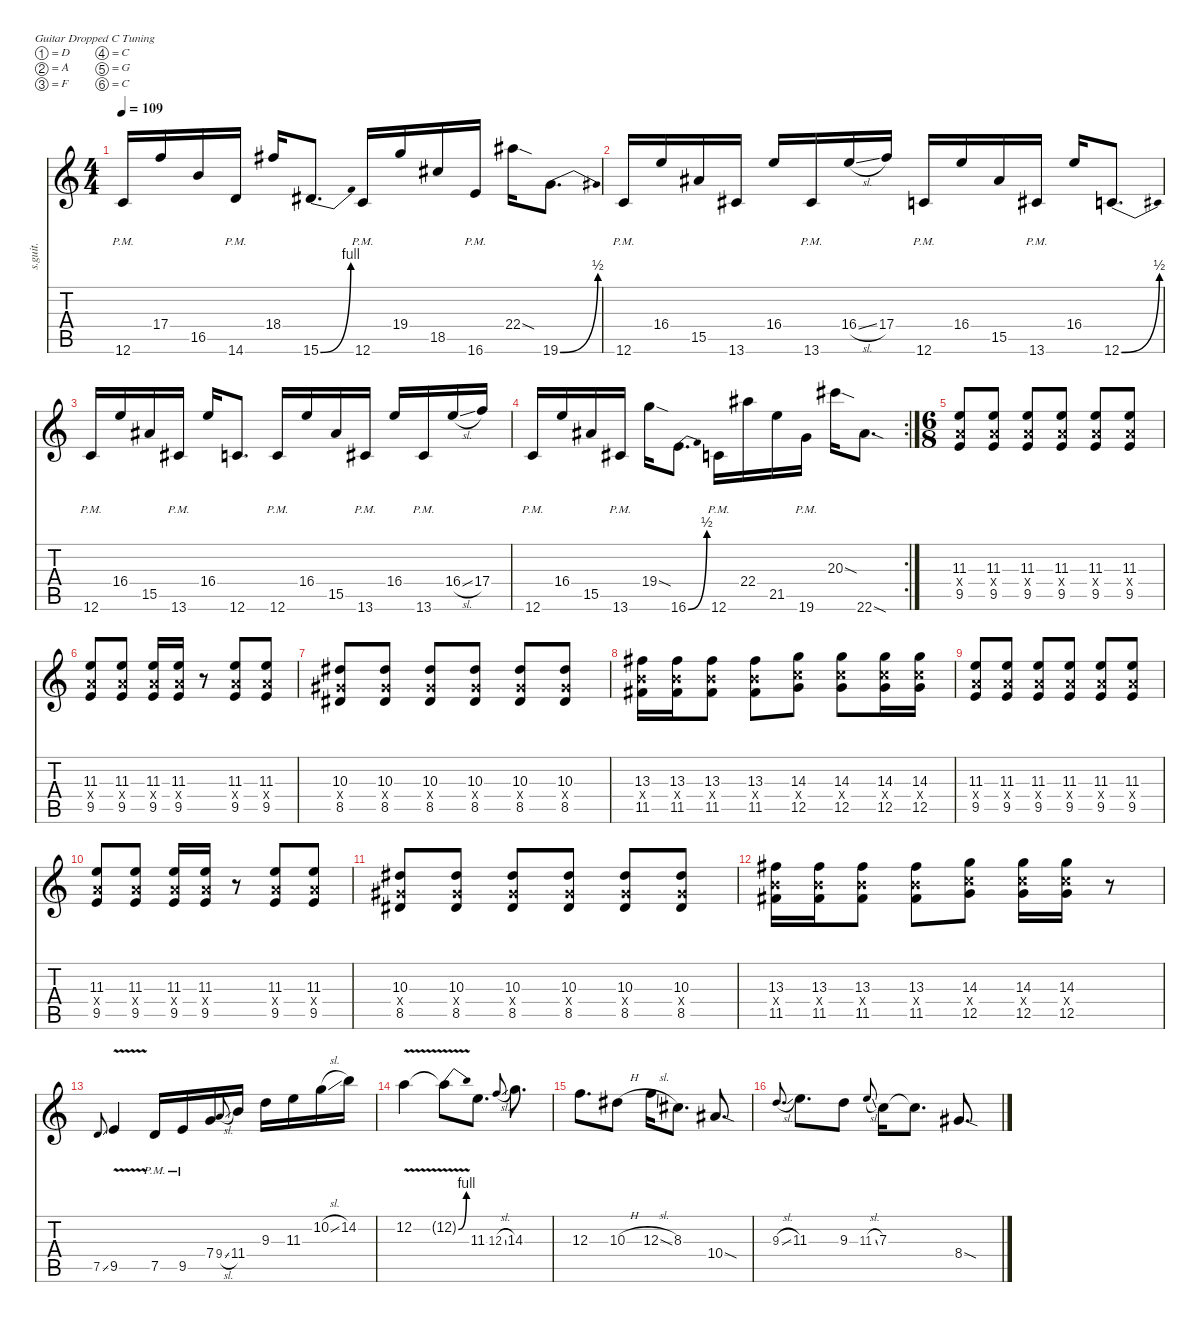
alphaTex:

\defaultSystemsLayout 4
\hideDynamics
\bracketExtendMode nobrackets
\track ("Lead" "s.guit.") {instrument distortionguitar}
\staff {score tabs}
\tuning (D4 A3 F3 C3 G2 C2)
\ts (4 4)
\tempo 109
\clef g2
\ks c
12.6{pm}.16{lyrics (0 "") lyrics (1 "") lyrics (2 "") lyrics (3 "") lyrics (4 "") dy mf} 17.4.16{lyrics (0 "") lyrics (1 "") lyrics (2 "") lyrics (3 "") lyrics (4 "")} 16.5.16{lyrics (0 "") lyrics (1 "") lyrics (2 "") lyrics (3 "") lyrics (4 "")} 14.6{pm}.16{lyrics (0 "") lyrics (1 "") lyrics (2 "") lyrics (3 "") lyrics (4 "")} 18.4{acc #}.16{lyrics (0 "") lyrics (1 "") lyrics (2 "") lyrics (3 "") lyrics (4 "")} 15.6{be (bend 0 0 60 4) acc #}.8{d lyrics (0 "") lyrics (1 "") lyrics (2 "") lyrics (3 "") lyrics (4 "")} 12.6{pm}.16{lyrics (0 "") lyrics (1 "") lyrics (2 "") lyrics (3 "") lyrics (4 "")} 19.4.16{lyrics (0 "") lyrics (1 "") lyrics (2 "") lyrics (3 "") lyrics (4 "")} 18.5{acc #}.16{lyrics (0 "") lyrics (1 "") lyrics (2 "") lyrics (3 "") lyrics (4 "")} 16.6{pm}.16{lyrics (0 "") lyrics (1 "") lyrics (2 "") lyrics (3 "") lyrics (4 "")} 22.4{sod acc #}.16{lyrics (0 "") lyrics (1 "") lyrics (2 "") lyrics (3 "") lyrics (4 "")} 19.6{be (bend 0 0 60 2)}.8{d lyrics (0 "") lyrics (1 "") lyrics (2 "") lyrics (3 "") lyrics (4 "")} |
12.6{pm}.16{lyrics (0 "") lyrics (1 "") lyrics (2 "") lyrics (3 "") lyrics (4 "")} 16.4.16{lyrics (0 "") lyrics (1 "") lyrics (2 "") lyrics (3 "") lyrics (4 "")} 15.5{acc #}.16{lyrics (0 "") lyrics (1 "") lyrics (2 "") lyrics (3 "") lyrics (4 "")} 13.6{acc #}.16{lyrics (0 "") lyrics (1 "") lyrics (2 "") lyrics (3 "") lyrics (4 "")} 16.4.16{lyrics (0 "") lyrics (1 "") lyrics (2 "") lyrics (3 "") lyrics (4 "")} 13.6{pm acc #}.16{lyrics (0 "") lyrics (1 "") lyrics (2 "") lyrics (3 "") lyrics (4 "")} 16.4{sl}.16{lyrics (0 "") lyrics (1 "") lyrics (2 "") lyrics (3 "") lyrics (4 "")} 17.4.16{lyrics (0 "") lyrics (1 "") lyrics (2 "") lyrics (3 "") lyrics (4 "")} 12.6{pm}.16{lyrics (0 "") lyrics (1 "") lyrics (2 "") lyrics (3 "") lyrics (4 "")} 16.4.16{lyrics (0 "") lyrics (1 "") lyrics (2 "") lyrics (3 "") lyrics (4 "")} 15.5{acc #}.16{lyrics (0 "") lyrics (1 "") lyrics (2 "") lyrics (3 "") lyrics (4 "")} 13.6{pm acc #}.16{lyrics (0 "") lyrics (1 "") lyrics (2 "") lyrics (3 "") lyrics (4 "")} 16.4.16{lyrics (0 "") lyrics (1 "") lyrics (2 "") lyrics (3 "") lyrics (4 "")} 12.6{be (bend 0 0 60 2)}.8{d lyrics (0 "") lyrics (1 "") lyrics (2 "") lyrics (3 "") lyrics (4 "")} |
12.6{pm}.16{lyrics (0 "") lyrics (1 "") lyrics (2 "") lyrics (3 "") lyrics (4 "")} 16.4.16{lyrics (0 "") lyrics (1 "") lyrics (2 "") lyrics (3 "") lyrics (4 "")} 15.5{acc #}.16{lyrics (0 "") lyrics (1 "") lyrics (2 "") lyrics (3 "") lyrics (4 "")} 13.6{pm acc #}.16{lyrics (0 "") lyrics (1 "") lyrics (2 "") lyrics (3 "") lyrics (4 "")} 16.4.16{lyrics (0 "") lyrics (1 "") lyrics (2 "") lyrics (3 "") lyrics (4 "")} 12.6.8{d lyrics (0 "") lyrics (1 "") lyrics (2 "") lyrics (3 "") lyrics (4 "")} 12.6{pm}.16{lyrics (0 "") lyrics (1 "") lyrics (2 "") lyrics (3 "") lyrics (4 "")} 16.4.16{lyrics (0 "") lyrics (1 "") lyrics (2 "") lyrics (3 "") lyrics (4 "")} 15.5{acc #}.16{lyrics (0 "") lyrics (1 "") lyrics (2 "") lyrics (3 "") lyrics (4 "")} 13.6{pm acc #}.16{lyrics (0 "") lyrics (1 "") lyrics (2 "") lyrics (3 "") lyrics (4 "")} 16.4.16{lyrics (0 "") lyrics (1 "") lyrics (2 "") lyrics (3 "") lyrics (4 "")} 13.6{pm acc #}.16{lyrics (0 "") lyrics (1 "") lyrics (2 "") lyrics (3 "") lyrics (4 "")} 16.4{sl}.16{lyrics (0 "") lyrics (1 "") lyrics (2 "") lyrics (3 "") lyrics (4 "")} 17.4.16{lyrics (0 "") lyrics (1 "") lyrics (2 "") lyrics (3 "") lyrics (4 "")} |
\rc 2
12.6{pm}.16{lyrics (0 "") lyrics (1 "") lyrics (2 "") lyrics (3 "") lyrics (4 "")} 16.4.16{lyrics (0 "") lyrics (1 "") lyrics (2 "") lyrics (3 "") lyrics (4 "")} 15.5{acc #}.16{lyrics (0 "") lyrics (1 "") lyrics (2 "") lyrics (3 "") lyrics (4 "")} 13.6{pm acc #}.16{lyrics (0 "") lyrics (1 "") lyrics (2 "") lyrics (3 "") lyrics (4 "")} 19.4{sod}.16{lyrics (0 "") lyrics (1 "") lyrics (2 "") lyrics (3 "") lyrics (4 "")} 16.6{be (bend 0 0 60 2)}.8{d lyrics (0 "") lyrics (1 "") lyrics (2 "") lyrics (3 "") lyrics (4 "")} 12.6{pm}.16{lyrics (0 "") lyrics (1 "") lyrics (2 "") lyrics (3 "") lyrics (4 "")} 22.4{acc #}.16{lyrics (0 "") lyrics (1 "") lyrics (2 "") lyrics (3 "") lyrics (4 "")} 21.5.16{lyrics (0 "") lyrics (1 "") lyrics (2 "") lyrics (3 "") lyrics (4 "")} 19.6{pm}.16{lyrics (0 "") lyrics (1 "") lyrics (2 "") lyrics (3 "") lyrics (4 "")} 20.3{sod acc #}.16{lyrics (0 "") lyrics (1 "") lyrics (2 "") lyrics (3 "") lyrics (4 "")} 22.6{sod acc #}.8{d lyrics (0 "") lyrics (1 "") lyrics (2 "") lyrics (3 "") lyrics (4 "")} |
\ts (6 8)
\beaming (8 2 2 2 2)
(11.3 9.5 9.4{x}).8{lyrics (0 "") lyrics (1 "") lyrics (2 "") lyrics (3 "") lyrics (4 "")} (11.3 9.5 9.4{x}).8{lyrics (0 "") lyrics (1 "") lyrics (2 "") lyrics (3 "") lyrics (4 "")} (11.3 9.5 9.4{x}).8{lyrics (0 "") lyrics (1 "") lyrics (2 "") lyrics (3 "") lyrics (4 "")} (11.3 9.5 9.4{x}).8{lyrics (0 "") lyrics (1 "") lyrics (2 "") lyrics (3 "") lyrics (4 "")} (11.3 9.5 9.4{x}).8{lyrics (0 "") lyrics (1 "") lyrics (2 "") lyrics (3 "") lyrics (4 "")} (11.3 9.5 9.4{x}).8{lyrics (0 "") lyrics (1 "") lyrics (2 "") lyrics (3 "") lyrics (4 "")} |
(11.3 9.5 9.4{x}).8{lyrics (0 "") lyrics (1 "") lyrics (2 "") lyrics (3 "") lyrics (4 "")} (11.3 9.5 9.4{x}).8{lyrics (0 "") lyrics (1 "") lyrics (2 "") lyrics (3 "") lyrics (4 "")} (11.3 9.5 9.4{x}).16{lyrics (0 "") lyrics (1 "") lyrics (2 "") lyrics (3 "") lyrics (4 "")} (11.3 9.5 9.4{x}).16{lyrics (0 "") lyrics (1 "") lyrics (2 "") lyrics (3 "") lyrics (4 "")} r.8 (11.3 9.5 9.4{x}).8{lyrics (0 "") lyrics (1 "") lyrics (2 "") lyrics (3 "") lyrics (4 "")} (11.3 9.5 9.4{x}).8{lyrics (0 "") lyrics (1 "") lyrics (2 "") lyrics (3 "") lyrics (4 "")} |
(10.3{acc #} 8.5{acc #} 8.4{x acc #}).8{lyrics (0 "") lyrics (1 "") lyrics (2 "") lyrics (3 "") lyrics (4 "")} (10.3{acc #} 8.5{acc #} 8.4{x acc #}).8{lyrics (0 "") lyrics (1 "") lyrics (2 "") lyrics (3 "") lyrics (4 "")} (10.3{acc #} 8.5{acc #} 8.4{x acc #}).8{lyrics (0 "") lyrics (1 "") lyrics (2 "") lyrics (3 "") lyrics (4 "")} (10.3{acc #} 8.5{acc #} 8.4{x acc #}).8{lyrics (0 "") lyrics (1 "") lyrics (2 "") lyrics (3 "") lyrics (4 "")} (10.3{acc #} 8.5{acc #} 8.4{x acc #}).8{lyrics (0 "") lyrics (1 "") lyrics (2 "") lyrics (3 "") lyrics (4 "")} (10.3{acc #} 8.5{acc #} 8.4{x acc #}).8{lyrics (0 "") lyrics (1 "") lyrics (2 "") lyrics (3 "") lyrics (4 "")} |
(13.3{acc #} 11.5{acc #} 11.4{x}).16{lyrics (0 "") lyrics (1 "") lyrics (2 "") lyrics (3 "") lyrics (4 "")} (13.3{acc #} 11.5{acc #} 11.4{x}).16{lyrics (0 "") lyrics (1 "") lyrics (2 "") lyrics (3 "") lyrics (4 "")} (13.3{acc #} 11.5{acc #} 11.4{x}).8{lyrics (0 "") lyrics (1 "") lyrics (2 "") lyrics (3 "") lyrics (4 "")} (13.3{acc #} 11.5{acc #} 11.4{x}).8{lyrics (0 "") lyrics (1 "") lyrics (2 "") lyrics (3 "") lyrics (4 "")} (14.3 12.5 12.4{x}).8{lyrics (0 "") lyrics (1 "") lyrics (2 "") lyrics (3 "") lyrics (4 "")} (14.3 12.5 12.4{x}).8{lyrics (0 "") lyrics (1 "") lyrics (2 "") lyrics (3 "") lyrics (4 "")} (14.3 12.5 12.4{x}).16{lyrics (0 "") lyrics (1 "") lyrics (2 "") lyrics (3 "") lyrics (4 "")} (14.3 12.5 12.4{x}).16{lyrics (0 "") lyrics (1 "") lyrics (2 "") lyrics (3 "") lyrics (4 "")} |
(11.3 9.5 9.4{x}).8{lyrics (0 "") lyrics (1 "") lyrics (2 "") lyrics (3 "") lyrics (4 "")} (11.3 9.5 9.4{x}).8{lyrics (0 "") lyrics (1 "") lyrics (2 "") lyrics (3 "") lyrics (4 "")} (11.3 9.5 9.4{x}).8{lyrics (0 "") lyrics (1 "") lyrics (2 "") lyrics (3 "") lyrics (4 "")} (11.3 9.5 9.4{x}).8{lyrics (0 "") lyrics (1 "") lyrics (2 "") lyrics (3 "") lyrics (4 "")} (11.3 9.5 9.4{x}).8{lyrics (0 "") lyrics (1 "") lyrics (2 "") lyrics (3 "") lyrics (4 "")} (11.3 9.5 9.4{x}).8{lyrics (0 "") lyrics (1 "") lyrics (2 "") lyrics (3 "") lyrics (4 "")} |
(11.3 9.5 9.4{x}).8{lyrics (0 "") lyrics (1 "") lyrics (2 "") lyrics (3 "") lyrics (4 "")} (11.3 9.5 9.4{x}).8{lyrics (0 "") lyrics (1 "") lyrics (2 "") lyrics (3 "") lyrics (4 "")} (11.3 9.5 9.4{x}).16{lyrics (0 "") lyrics (1 "") lyrics (2 "") lyrics (3 "") lyrics (4 "")} (11.3 9.5 9.4{x}).16{lyrics (0 "") lyrics (1 "") lyrics (2 "") lyrics (3 "") lyrics (4 "")} r.8 (11.3 9.5 9.4{x}).8{lyrics (0 "") lyrics (1 "") lyrics (2 "") lyrics (3 "") lyrics (4 "")} (11.3 9.5 9.4{x}).8{lyrics (0 "") lyrics (1 "") lyrics (2 "") lyrics (3 "") lyrics (4 "")} |
(10.3{acc #} 8.5{acc #} 8.4{x acc #}).8{lyrics (0 "") lyrics (1 "") lyrics (2 "") lyrics (3 "") lyrics (4 "")} (10.3{acc #} 8.5{acc #} 8.4{x acc #}).8{lyrics (0 "") lyrics (1 "") lyrics (2 "") lyrics (3 "") lyrics (4 "")} (10.3{acc #} 8.5{acc #} 8.4{x acc #}).8{lyrics (0 "") lyrics (1 "") lyrics (2 "") lyrics (3 "") lyrics (4 "")} (10.3{acc #} 8.5{acc #} 8.4{x acc #}).8{lyrics (0 "") lyrics (1 "") lyrics (2 "") lyrics (3 "") lyrics (4 "")} (10.3{acc #} 8.5{acc #} 8.4{x acc #}).8{lyrics (0 "") lyrics (1 "") lyrics (2 "") lyrics (3 "") lyrics (4 "")} (10.3{acc #} 8.5{acc #} 8.4{x acc #}).8{lyrics (0 "") lyrics (1 "") lyrics (2 "") lyrics (3 "") lyrics (4 "")} |
(13.3{acc #} 11.5{acc #} 11.4{x}).16{lyrics (0 "") lyrics (1 "") lyrics (2 "") lyrics (3 "") lyrics (4 "")} (13.3{acc #} 11.5{acc #} 11.4{x}).16{lyrics (0 "") lyrics (1 "") lyrics (2 "") lyrics (3 "") lyrics (4 "")} (13.3{acc #} 11.5{acc #} 11.4{x}).8{lyrics (0 "") lyrics (1 "") lyrics (2 "") lyrics (3 "") lyrics (4 "")} (13.3{acc #} 11.5{acc #} 11.4{x}).8{lyrics (0 "") lyrics (1 "") lyrics (2 "") lyrics (3 "") lyrics (4 "")} (14.3 12.5 12.4{x}).8{lyrics (0 "") lyrics (1 "") lyrics (2 "") lyrics (3 "") lyrics (4 "")} (14.3 12.5 12.4{x}).16{lyrics (0 "") lyrics (1 "") lyrics (2 "") lyrics (3 "") lyrics (4 "")} (14.3 12.5 12.4{x}).16{lyrics (0 "") lyrics (1 "") lyrics (2 "") lyrics (3 "") lyrics (4 "")} r.8 |
7.5{ss}.8{lyrics (0 "") lyrics (1 "") lyrics (2 "") lyrics (3 "") lyrics (4 "") gr onbeat} 9.5{v}.4{lyrics (0 "") lyrics (1 "") lyrics (2 "") lyrics (3 "") lyrics (4 "")} 7.5{pm}.16{lyrics (0 "") lyrics (1 "") lyrics (2 "") lyrics (3 "") lyrics (4 "")} 9.5{pm}.16{lyrics (0 "") lyrics (1 "") lyrics (2 "") lyrics (3 "") lyrics (4 "")} 7.4.16{lyrics (0 "") lyrics (1 "") lyrics (2 "") lyrics (3 "") lyrics (4 "")} 9.4{sl}.8{lyrics (0 "") lyrics (1 "") lyrics (2 "") lyrics (3 "") lyrics (4 "") gr onbeat} 11.4.16{lyrics (0 "") lyrics (1 "") lyrics (2 "") lyrics (3 "") lyrics (4 "")} 9.3.16{lyrics (0 "") lyrics (1 "") lyrics (2 "") lyrics (3 "") lyrics (4 "")} 11.3.16{lyrics (0 "") lyrics (1 "") lyrics (2 "") lyrics (3 "") lyrics (4 "")} 10.2{sl}.16{lyrics (0 "") lyrics (1 "") lyrics (2 "") lyrics (3 "") lyrics (4 "")} 14.2.16{lyrics (0 "") lyrics (1 "") lyrics (2 "") lyrics (3 "") lyrics (4 "")} |
12.2{v}.4{lyrics (0 "") lyrics (1 "") lyrics (2 "") lyrics (3 "") lyrics (4 "")} 12.2{be (bend 0 0 15 4) t}.8{lyrics (0 "") lyrics (1 "") lyrics (2 "") lyrics (3 "") lyrics (4 "")} 11.3.8{d lyrics (0 "") lyrics (1 "") lyrics (2 "") lyrics (3 "") lyrics (4 "")} 12.3{sl}.8{lyrics (0 "") lyrics (1 "") lyrics (2 "") lyrics (3 "") lyrics (4 "") gr onbeat} 14.3.8{d lyrics (0 "") lyrics (1 "") lyrics (2 "") lyrics (3 "") lyrics (4 "")} |
12.3.8{d lyrics (0 "") lyrics (1 "") lyrics (2 "") lyrics (3 "") lyrics (4 "")} 10.3{h acc #}.8{lyrics (0 "") lyrics (1 "") lyrics (2 "") lyrics (3 "") lyrics (4 "")} 12.3{sl}.16{lyrics (0 "") lyrics (1 "") lyrics (2 "") lyrics (3 "") lyrics (4 "")} 8.3{acc #}.8{d lyrics (0 "") lyrics (1 "") lyrics (2 "") lyrics (3 "") lyrics (4 "")} 10.4{sod acc #}.8{d lyrics (0 "") lyrics (1 "") lyrics (2 "") lyrics (3 "") lyrics (4 "")} |
9.3{sl}.8{d lyrics (0 "") lyrics (1 "") lyrics (2 "") lyrics (3 "") lyrics (4 "") gr onbeat} 11.3.8{d lyrics (0 "") lyrics (1 "") lyrics (2 "") lyrics (3 "") lyrics (4 "")} 9.3.8{lyrics (0 "") lyrics (1 "") lyrics (2 "") lyrics (3 "") lyrics (4 "")} 11.3{sl}.8{lyrics (0 "") lyrics (1 "") lyrics (2 "") lyrics (3 "") lyrics (4 "") gr onbeat} 7.3.16{lyrics (0 "") lyrics (1 "") lyrics (2 "") lyrics (3 "") lyrics (4 "")} 7.3{t}.8{d lyrics (0 "") lyrics (1 "") lyrics (2 "") lyrics (3 "") lyrics (4 "")} 8.4{sod acc #}.8{d lyrics (0 "") lyrics (1 "") lyrics (2 "") lyrics (3 "") lyrics (4 "")}
